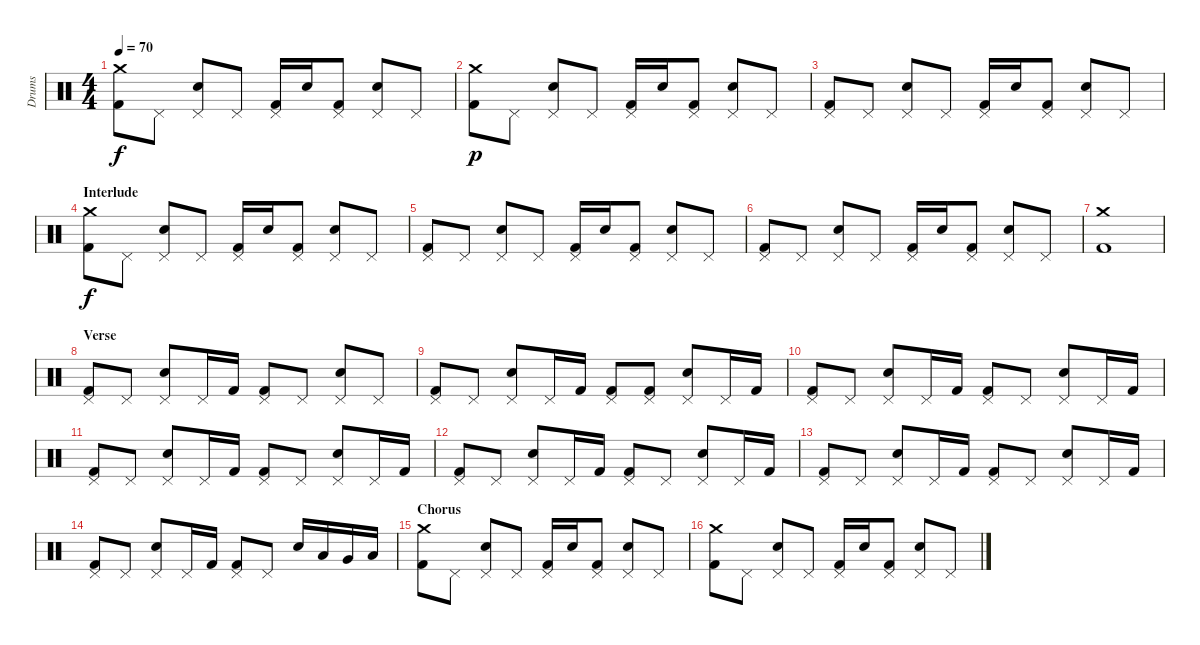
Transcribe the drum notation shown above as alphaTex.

\track ("Drums" "Drums") {instrument percussion}
\staff {score}
\articulation defaults
\ts (4 4)
\tempo 70
\clef neutral
\ks c
("Crash medium (hit)" "Kick (hit) 2").8{dy f} "Pedal Hi-Hat (hit)".8 ("Pedal Hi-Hat (hit)" "Electric Snare (hit)").8 "Pedal Hi-Hat (hit)".8 ("Pedal Hi-Hat (hit)" "Kick (hit) 2").16 "Electric Snare (hit)".16 ("Pedal Hi-Hat (hit)" "Kick (hit) 2").8 ("Pedal Hi-Hat (hit)" "Electric Snare (hit)").8 "Pedal Hi-Hat (hit)".8 |
("Crash medium (hit)" "Kick (hit) 2").8{dy p} "Pedal Hi-Hat (hit)".8 ("Pedal Hi-Hat (hit)" "Electric Snare (hit)").8 "Pedal Hi-Hat (hit)".8 ("Pedal Hi-Hat (hit)" "Kick (hit) 2").16 "Electric Snare (hit)".16 ("Pedal Hi-Hat (hit)" "Kick (hit) 2").8 ("Pedal Hi-Hat (hit)" "Electric Snare (hit)").8 "Pedal Hi-Hat (hit)".8 |
("Pedal Hi-Hat (hit)" "Kick (hit) 2").8 "Pedal Hi-Hat (hit)".8 ("Pedal Hi-Hat (hit)" "Electric Snare (hit)").8 "Pedal Hi-Hat (hit)".8 ("Pedal Hi-Hat (hit)" "Kick (hit) 2").16 "Electric Snare (hit)".16 ("Pedal Hi-Hat (hit)" "Kick (hit) 2").8 ("Pedal Hi-Hat (hit)" "Electric Snare (hit)").8 "Pedal Hi-Hat (hit)".8 |
\section ("" "Interlude")
("Crash medium (hit)" "Kick (hit) 2").8{dy f} "Pedal Hi-Hat (hit)".8 ("Pedal Hi-Hat (hit)" "Electric Snare (hit)").8 "Pedal Hi-Hat (hit)".8 ("Pedal Hi-Hat (hit)" "Kick (hit) 2").16 "Electric Snare (hit)".16 ("Pedal Hi-Hat (hit)" "Kick (hit) 2").8 ("Pedal Hi-Hat (hit)" "Electric Snare (hit)").8 "Pedal Hi-Hat (hit)".8 |
("Pedal Hi-Hat (hit)" "Kick (hit) 2").8 "Pedal Hi-Hat (hit)".8 ("Pedal Hi-Hat (hit)" "Electric Snare (hit)").8 "Pedal Hi-Hat (hit)".8 ("Pedal Hi-Hat (hit)" "Kick (hit) 2").16 "Electric Snare (hit)".16 ("Pedal Hi-Hat (hit)" "Kick (hit) 2").8 ("Pedal Hi-Hat (hit)" "Electric Snare (hit)").8 "Pedal Hi-Hat (hit)".8 |
("Pedal Hi-Hat (hit)" "Kick (hit) 2").8 "Pedal Hi-Hat (hit)".8 ("Pedal Hi-Hat (hit)" "Electric Snare (hit)").8 "Pedal Hi-Hat (hit)".8 ("Pedal Hi-Hat (hit)" "Kick (hit) 2").16 "Electric Snare (hit)".16 ("Pedal Hi-Hat (hit)" "Kick (hit) 2").8 ("Pedal Hi-Hat (hit)" "Electric Snare (hit)").8 "Pedal Hi-Hat (hit)".8 |
("Kick (hit) 2" "Crash medium (hit)").1 |
\section ("" "Verse")
("Pedal Hi-Hat (hit)" "Kick (hit) 2").8 "Pedal Hi-Hat (hit)".8 ("Pedal Hi-Hat (hit)" "Electric Snare (hit)").8 "Pedal Hi-Hat (hit)".16 "Kick (hit) 2".16 ("Pedal Hi-Hat (hit)" "Kick (hit) 2").8 "Pedal Hi-Hat (hit)".8 ("Pedal Hi-Hat (hit)" "Electric Snare (hit)").8 "Pedal Hi-Hat (hit)".8 |
("Pedal Hi-Hat (hit)" "Kick (hit) 2").8 "Pedal Hi-Hat (hit)".8 ("Pedal Hi-Hat (hit)" "Electric Snare (hit)").8 "Pedal Hi-Hat (hit)".16 "Kick (hit) 2".16 ("Pedal Hi-Hat (hit)" "Kick (hit) 2").8 ("Pedal Hi-Hat (hit)" "Kick (hit) 2").8 ("Pedal Hi-Hat (hit)" "Electric Snare (hit)").8 "Pedal Hi-Hat (hit)".16 "Kick (hit) 2".16 |
("Pedal Hi-Hat (hit)" "Kick (hit) 2").8 "Pedal Hi-Hat (hit)".8 ("Pedal Hi-Hat (hit)" "Electric Snare (hit)").8 "Pedal Hi-Hat (hit)".16 "Kick (hit) 2".16 ("Pedal Hi-Hat (hit)" "Kick (hit) 2").8 "Pedal Hi-Hat (hit)".8 ("Pedal Hi-Hat (hit)" "Electric Snare (hit)").8 "Pedal Hi-Hat (hit)".16 "Kick (hit) 2".16 |
("Pedal Hi-Hat (hit)" "Kick (hit) 2").8 "Pedal Hi-Hat (hit)".8 ("Pedal Hi-Hat (hit)" "Electric Snare (hit)").8 "Pedal Hi-Hat (hit)".16 "Kick (hit) 2".16 ("Pedal Hi-Hat (hit)" "Kick (hit) 2").8 "Pedal Hi-Hat (hit)".8 ("Pedal Hi-Hat (hit)" "Electric Snare (hit)").8 "Pedal Hi-Hat (hit)".16 "Kick (hit) 2".16 |
("Pedal Hi-Hat (hit)" "Kick (hit) 2").8 "Pedal Hi-Hat (hit)".8 ("Pedal Hi-Hat (hit)" "Electric Snare (hit)").8 "Pedal Hi-Hat (hit)".16 "Kick (hit) 2".16 ("Pedal Hi-Hat (hit)" "Kick (hit) 2").8 "Pedal Hi-Hat (hit)".8 ("Pedal Hi-Hat (hit)" "Electric Snare (hit)").8 "Pedal Hi-Hat (hit)".16 "Kick (hit) 2".16 |
("Pedal Hi-Hat (hit)" "Kick (hit) 2").8 "Pedal Hi-Hat (hit)".8 ("Pedal Hi-Hat (hit)" "Electric Snare (hit)").8 "Pedal Hi-Hat (hit)".16 "Kick (hit) 2".16 ("Pedal Hi-Hat (hit)" "Kick (hit) 2").8 "Pedal Hi-Hat (hit)".8 ("Pedal Hi-Hat (hit)" "Electric Snare (hit)").8 "Pedal Hi-Hat (hit)".16 "Kick (hit) 2".16 |
("Pedal Hi-Hat (hit)" "Kick (hit) 2").8 "Pedal Hi-Hat (hit)".8 ("Pedal Hi-Hat (hit)" "Electric Snare (hit)").8 "Pedal Hi-Hat (hit)".16 "Kick (hit) 2".16 ("Pedal Hi-Hat (hit)" "Kick (hit) 2").8 "Pedal Hi-Hat (hit)".8 "Electric Snare (hit)".16 "Low Tom (hit)".16 "Very Low Tom (hit)".16 "Low Floor Tom (hit)".16 |
\section ("" "Chorus")
("Crash medium (hit)" "Kick (hit) 2").8 "Pedal Hi-Hat (hit)".8 ("Pedal Hi-Hat (hit)" "Electric Snare (hit)").8 "Pedal Hi-Hat (hit)".8 ("Pedal Hi-Hat (hit)" "Kick (hit) 2").16 "Electric Snare (hit)".16 ("Pedal Hi-Hat (hit)" "Kick (hit) 2").8 ("Pedal Hi-Hat (hit)" "Electric Snare (hit)").8 "Pedal Hi-Hat (hit)".8 |
("Crash medium (hit)" "Kick (hit) 2").8 "Pedal Hi-Hat (hit)".8 ("Pedal Hi-Hat (hit)" "Electric Snare (hit)").8 "Pedal Hi-Hat (hit)".8 ("Pedal Hi-Hat (hit)" "Kick (hit) 2").16 "Electric Snare (hit)".16 ("Pedal Hi-Hat (hit)" "Kick (hit) 2").8 ("Pedal Hi-Hat (hit)" "Electric Snare (hit)").8 "Pedal Hi-Hat (hit)".8
